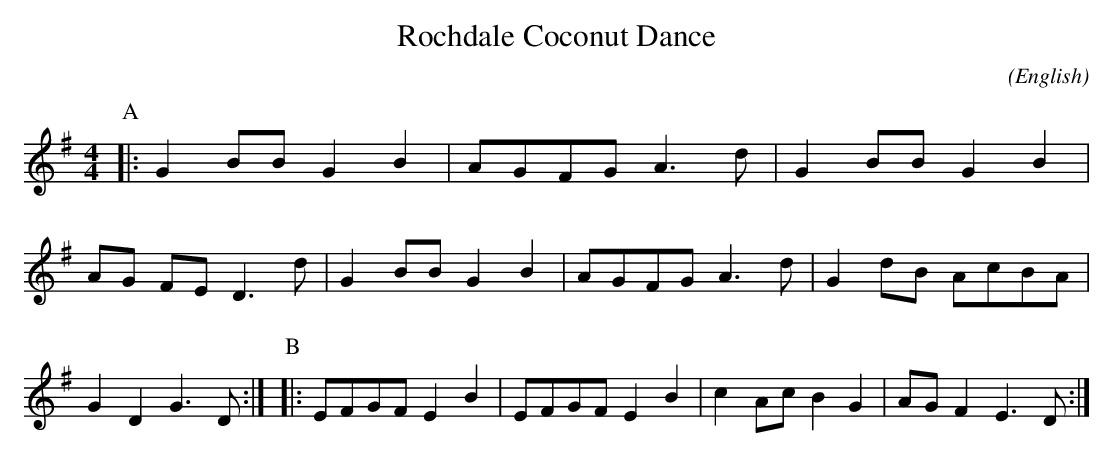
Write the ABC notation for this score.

X:1
T:Rochdale Coconut Dance
M:4/4
C:
O:English
L:1/8
K:G
L:1/8
P:A
|:\
G2 BB G2 B2|AGFG A3 d|G2 BB G2 B2|AG FE D3 d|\
G2 BB G2 B2|AGFG A3 d|G2 dB AcBA|G2 D2 G3 D:|\
P:B
K:Emin
|:EFGF  E2 B2|EFGF E2 B2|c2 Ac B2 G2|AG F2 E3 D:|
